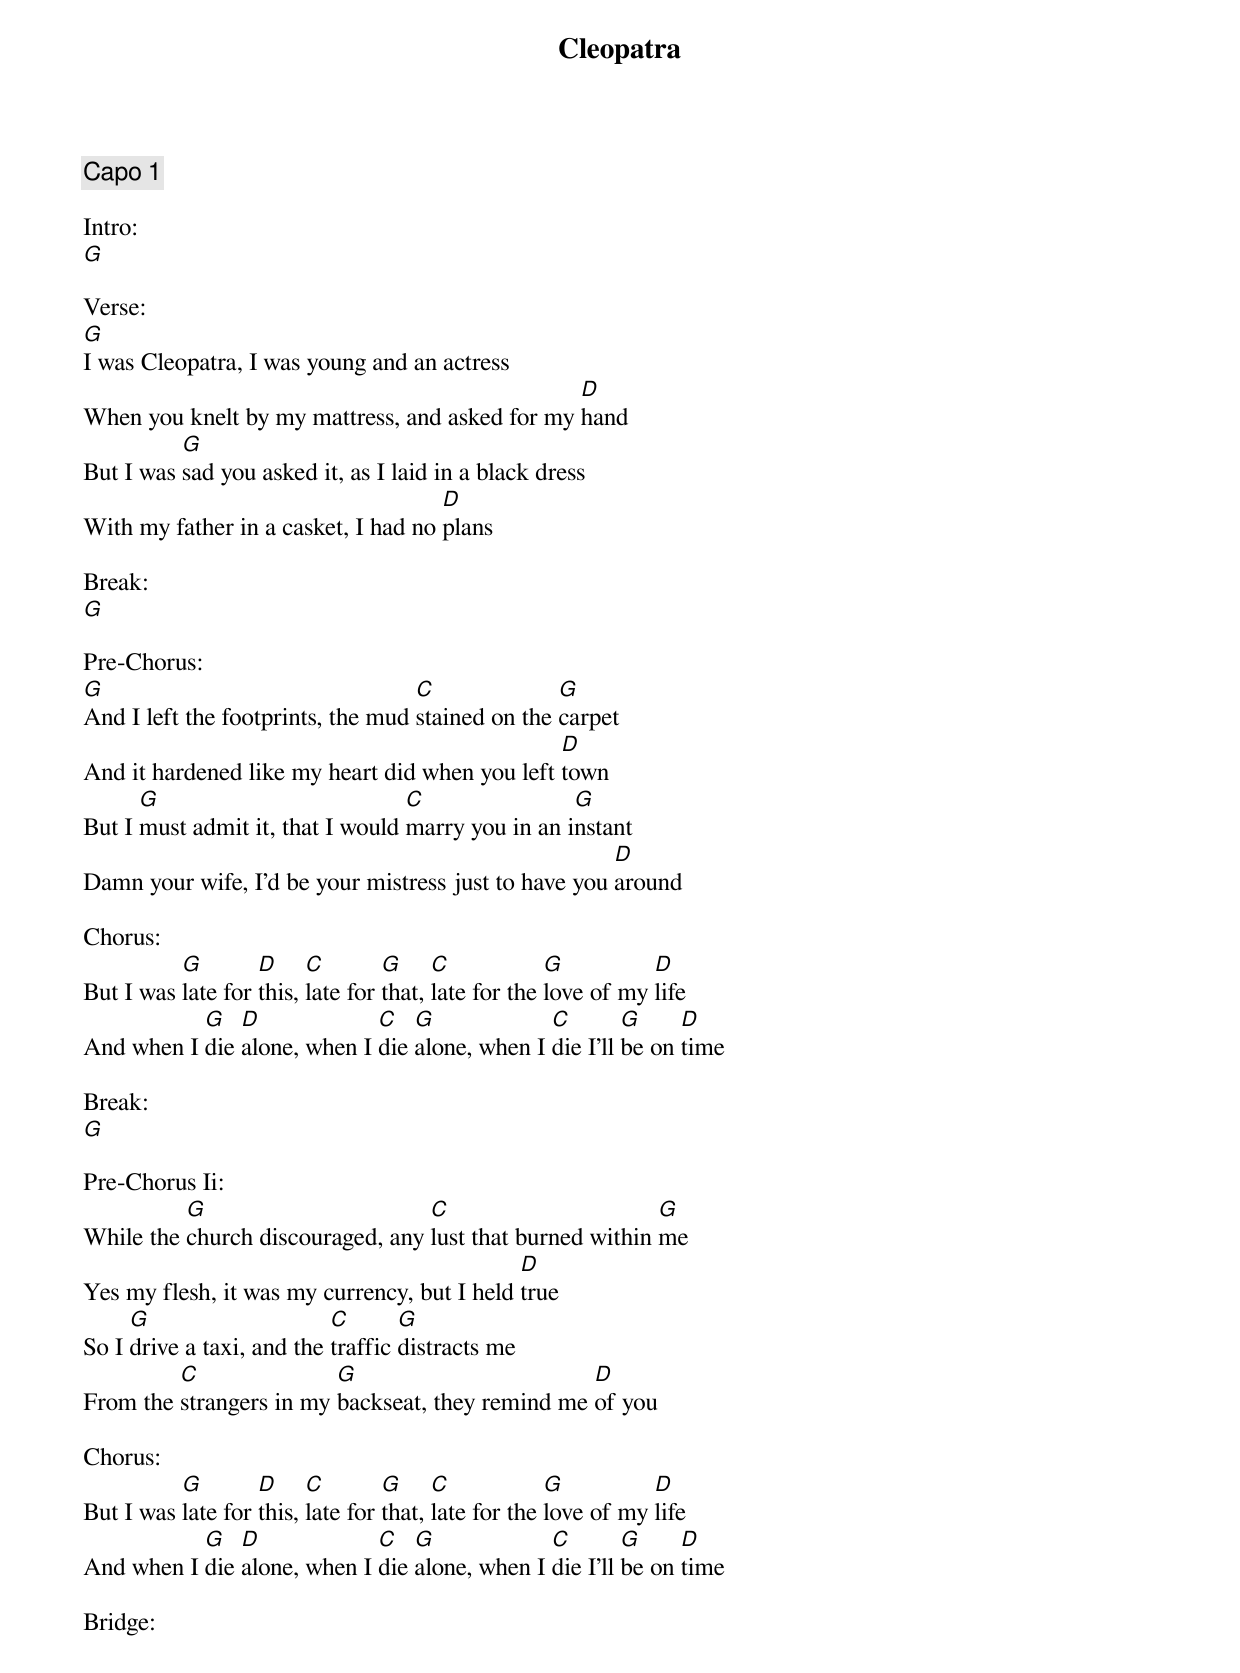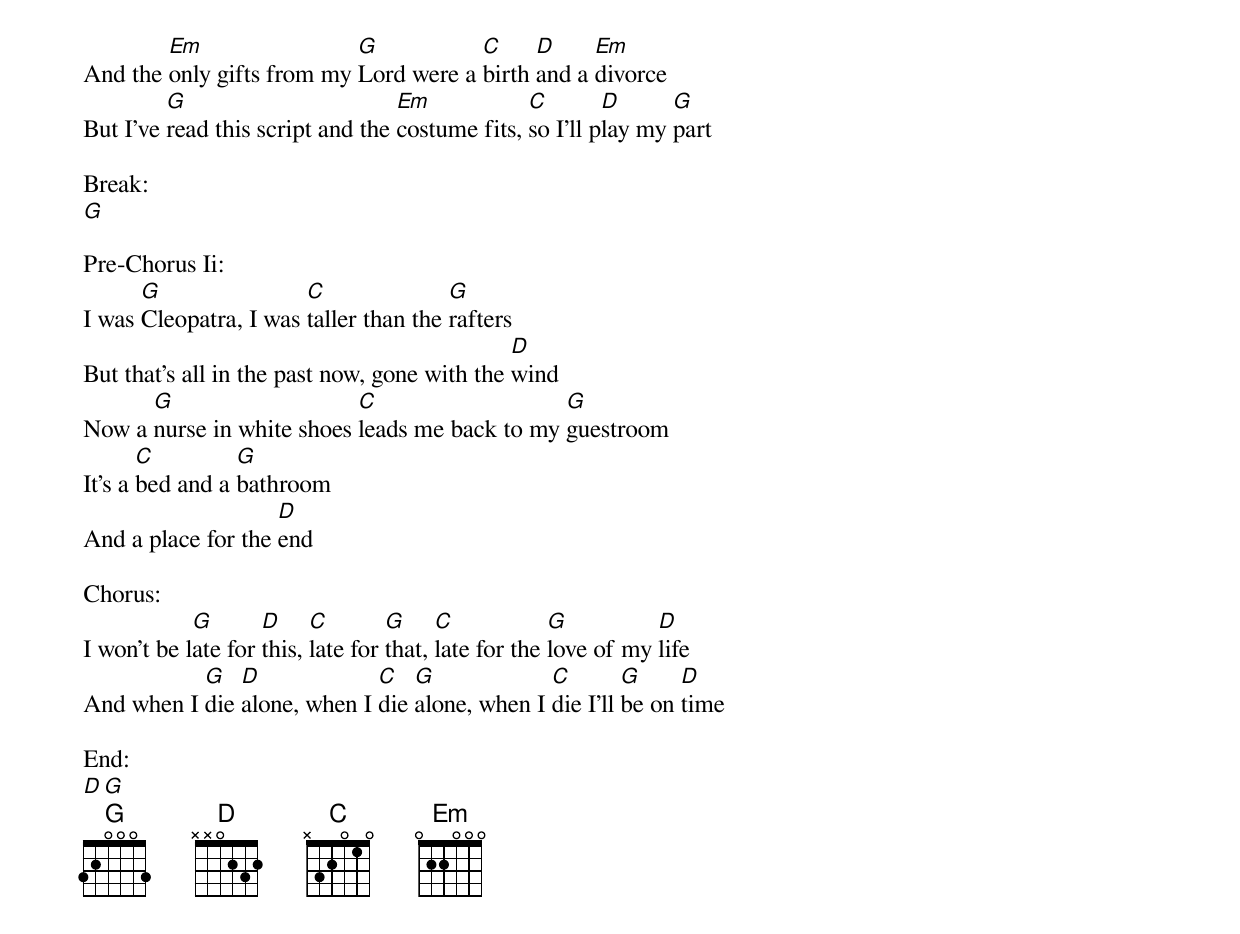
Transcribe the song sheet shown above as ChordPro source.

{title:Cleopatra}
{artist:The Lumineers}
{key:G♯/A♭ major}
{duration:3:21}
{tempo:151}
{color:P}

{comment: Capo 1}

Intro:
[G]

Verse:
[G]I was Cleopatra, I was young and an actress
When you knelt by my mattress, and asked for my [D]hand
But I was [G]sad you asked it, as I laid in a black dress
With my father in a casket, I had no [D]plans

Break:
[G]

Pre-Chorus:
[G]And I left the footprints, the mud [C]stained on the [G]carpet
And it hardened like my heart did when you left [D]town
But I [G]must admit it, that I would [C]marry you in an i[G]nstant
Damn your wife, I'd be your mistress just to have you [D]around

Chorus:
But I was [G]late for [D]this, [C]late for [G]that, [C]late for the [G]love of my [D]life
And when I [G]die [D]alone, when I [C]die [G]alone, when I [C]die I'll [G]be on [D]time

Break:
[G]

Pre-Chorus Ii:
While the [G]church discouraged, any [C]lust that burned within [G]me
Yes my flesh, it was my currency, but I held [D]true
So I [G]drive a taxi, and the [C]traffic [G]distracts me
From the [C]strangers in my [G]backseat, they remind me [D]of you

Chorus:
But I was [G]late for [D]this, [C]late for [G]that, [C]late for the [G]love of my [D]life
And when I [G]die [D]alone, when I [C]die [G]alone, when I [C]die I'll [G]be on [D]time

Bridge:
And the [Em]only gifts from my [G]Lord were a [C]birth [D]and a [Em]divorce
But I've [G]read this script and the [Em]costume fits, [C]so I'll p[D]lay my [G]part

Break:
[G]

Pre-Chorus Ii:
I was [G]Cleopatra, I was [C]taller than the [G]rafters
But that's all in the past now, gone with the [D]wind
Now a [G]nurse in white shoes [C]leads me back to my [G]guestroom
It's a [C]bed and a [G]bathroom
And a place for the [D]end

Chorus:
I won't be l[G]ate for [D]this, [C]late for [G]that, [C]late for the [G]love of my [D]life
And when I [G]die [D]alone, when I [C]die [G]alone, when I [C]die I'll [G]be on [D]time

End:
[D][G]
